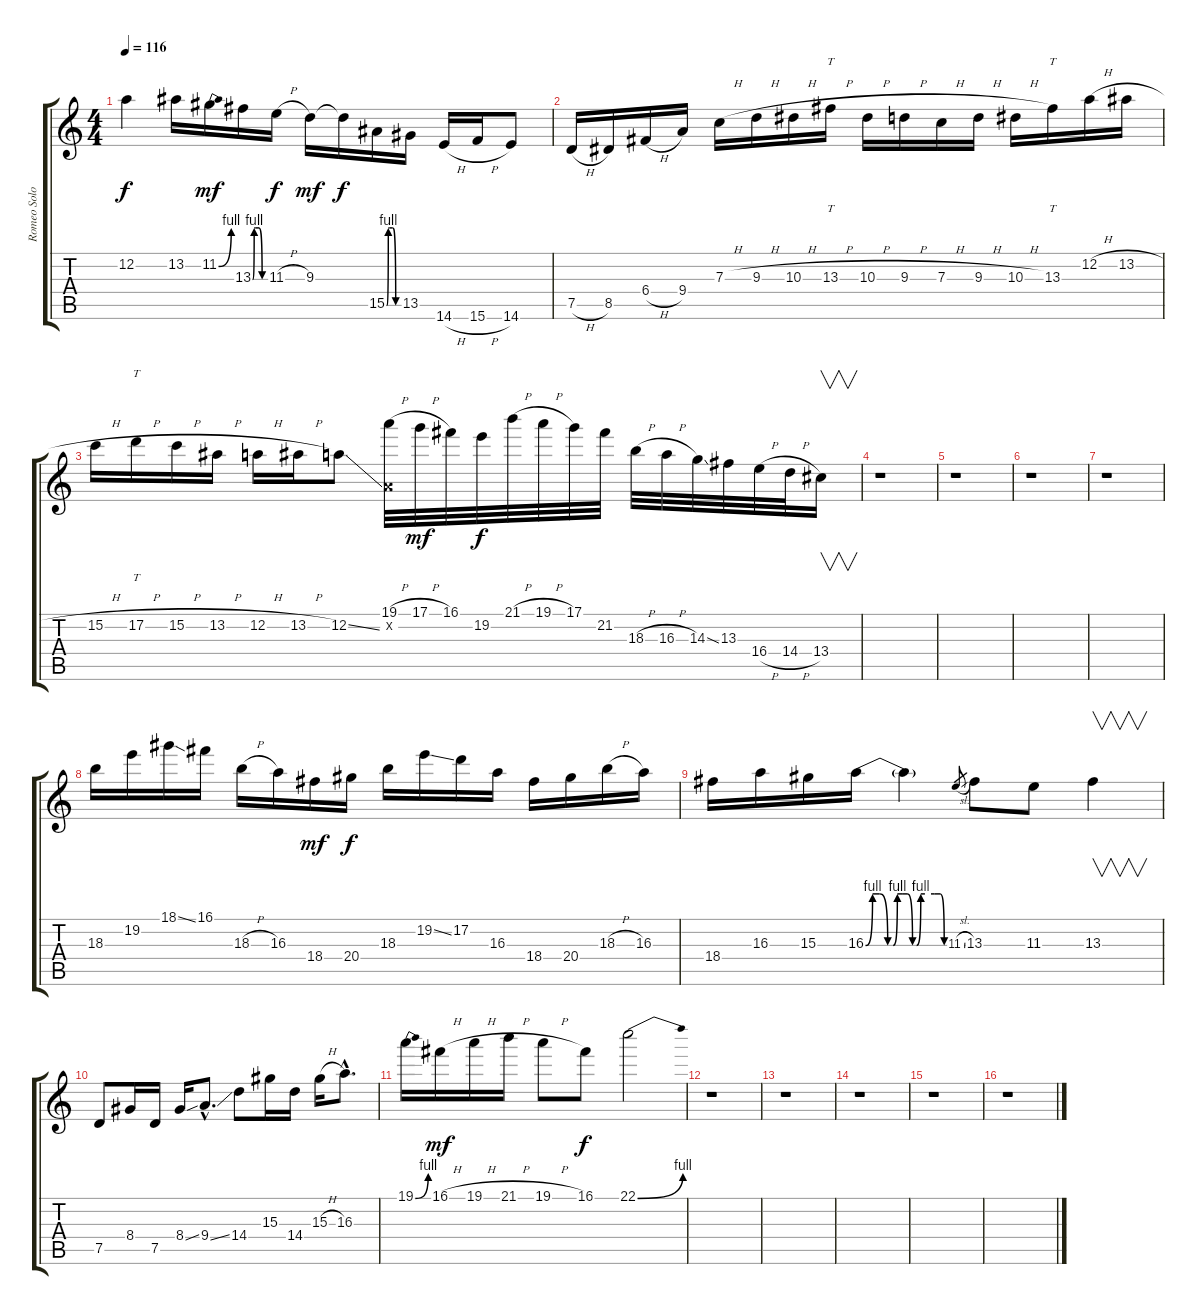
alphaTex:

\track ("Romeo Solo" "Romeo Solo") {instrument distortionguitar}
\staff {score tabs}
\tuning (D4 A3 F3 C3 G2 D2) {hide}
\ts (4 4)
\tempo 116
\clef g2
\ks c
12.2{t}.4{dy f} 13.2.16 11.2{be (bend 0 0 60 4)}.16{dy mf} 13.3{be (custom 0 0 7 4 15 4 30 4 45 0 60 0)}.16 11.3{h}.16{dy f} 9.3.16{dy mf} 9.3{t}.16{dy f} 15.5{be (custom 0 0 8 4 15 4 30 4 45 0 60 0)}.16 13.5.16 14.6{h}.16 15.6{h}.16 14.6.8 |
7.5{h}.16 8.5.16 6.4{h}.16 9.4.16 7.3{h}.16 9.3{h}.16 10.3{h}.16 13.3{h}.16{tt} 10.3{h}.16 9.3{h}.16 7.3{h}.16 9.3{h}.16 10.3{h}.16 13.3.16{tt} 12.2{h}.16 13.2{h}.16 |
15.2{h}.16 17.2{h}.16{tt} 15.2{h}.16 13.2{h}.16 12.2{h}.16 13.2{h}.16 12.2{ss}.8 (19.1{h} 0.2{x}).32 17.1{h}.32{dy mf} 16.1.32 19.2.32{dy f} 21.1{h}.32 19.1{h}.32 17.1.32 21.2.32 18.3{h}.32 16.3{h}.32 14.3{ss}.32 13.3.32 16.4{h}.32 14.4{h}.32 13.4.16{v} |
r.1 |
r.1 |
r.1 |
r.1 |
18.3.16 19.2.16 18.1{ss}.16 16.1.16 18.3{h}.16 16.3.16 18.4.16{dy mf} 20.4.16{dy f} 18.3.16 19.2{ss}.16 17.2.16 16.3.16 18.4.16 20.4.16 18.3{h}.16 16.3.16 |
18.4.16 16.3.16 15.3.16 16.3{be (custom 0 0 5 4 10 4 16 0 18 0 20 0 23 4 27 4 30 4 34 0 37 0 40 4 43 4 50 4 54 4 57 0 60 0)}.16 16.3{t}.4 11.3{sl}.8{gr} 13.3.8 11.3.8 13.3.4{v} |
7.5.8 8.4.16 7.5.16 8.4{ss}.16 9.4{ss hac}.8{d} 14.4.8 15.3.16 14.4.16 15.3{h}.16 16.3{hac}.8{d} |
19.1{be (bend 0 0 60 4)}.16 16.1{h}.16{dy mf} 19.1{h}.16 21.1{h}.16 19.1{h}.8 16.1.8{dy f} 22.1{be (bend 0 0 60 4)}.2 |
r.1 |
r.1 |
r.1 |
r.1 |
r.1
